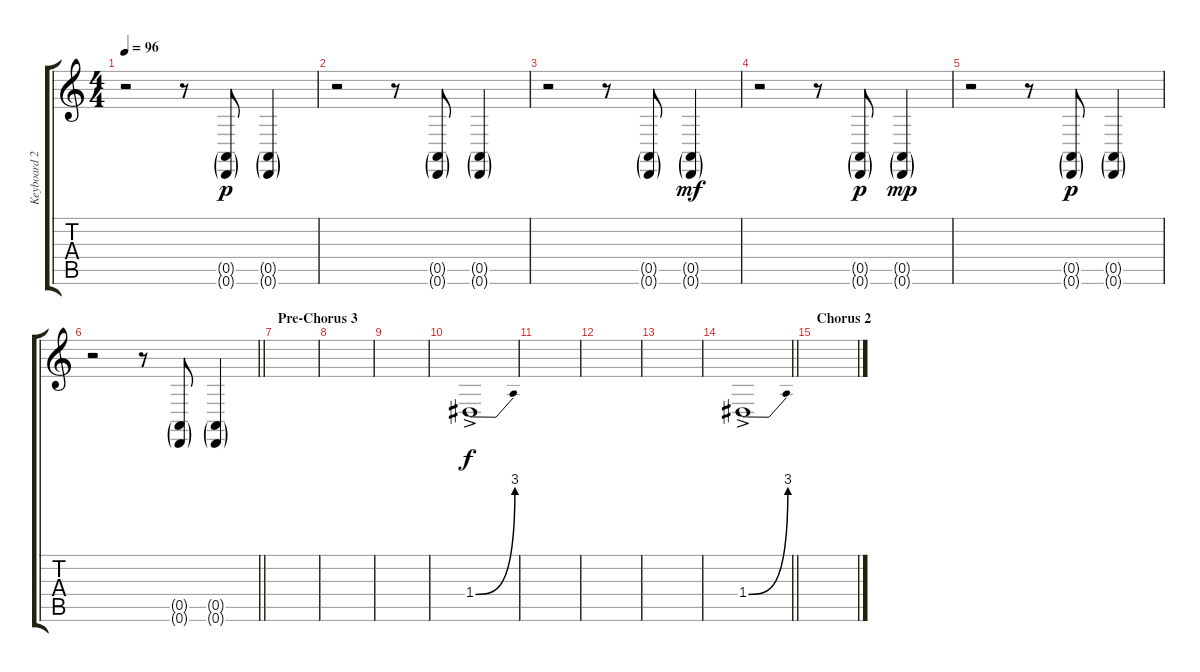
\track ("Keyboard 2 " "Keyboard 2") {instrument pad4choir}
\staff {score tabs}
\tuning (E4 B3 G3 D3 A2 D2) {hide}
\ts (4 4)
\tempo 96
\clef g2
\ks c
r.2{dy mp} r.8 (0.5{g} 0.6{g}).8{dy p} (0.5{g} 0.6{g}).4 |
r.2 r.8 (0.5{g} 0.6{g}).8 (0.5{g} 0.6{g}).4 |
r.2{instrument gunshot} r.8 (0.5{g} 0.6{g}).8 (0.5{g} 0.6{g}).4{dy mf} |
r.2 r.8 (0.5{g} 0.6{g}).8{dy p} (0.5{g} 0.6{g}).4{dy mp} |
r.2 r.8 (0.5{g} 0.6{g}).8{dy p} (0.5{g} 0.6{g}).4 |
\barLineRight lightlight
r.2 r.8 (0.5{g} 0.6{g}).8 (0.5{g} 0.6{g}).4 |
\section ("" "Pre-Chorus 3")
|
|
|
1.4{be (bend 0 0 60 12) ac}.1{dy f volume 16 instrument pad4choir} |
|
|
|
\barLineRight lightlight
1.4{be (bend 0 0 60 12) ac}.1{volume 16 instrument pad4choir} |
\section ("" "Chorus 2")
